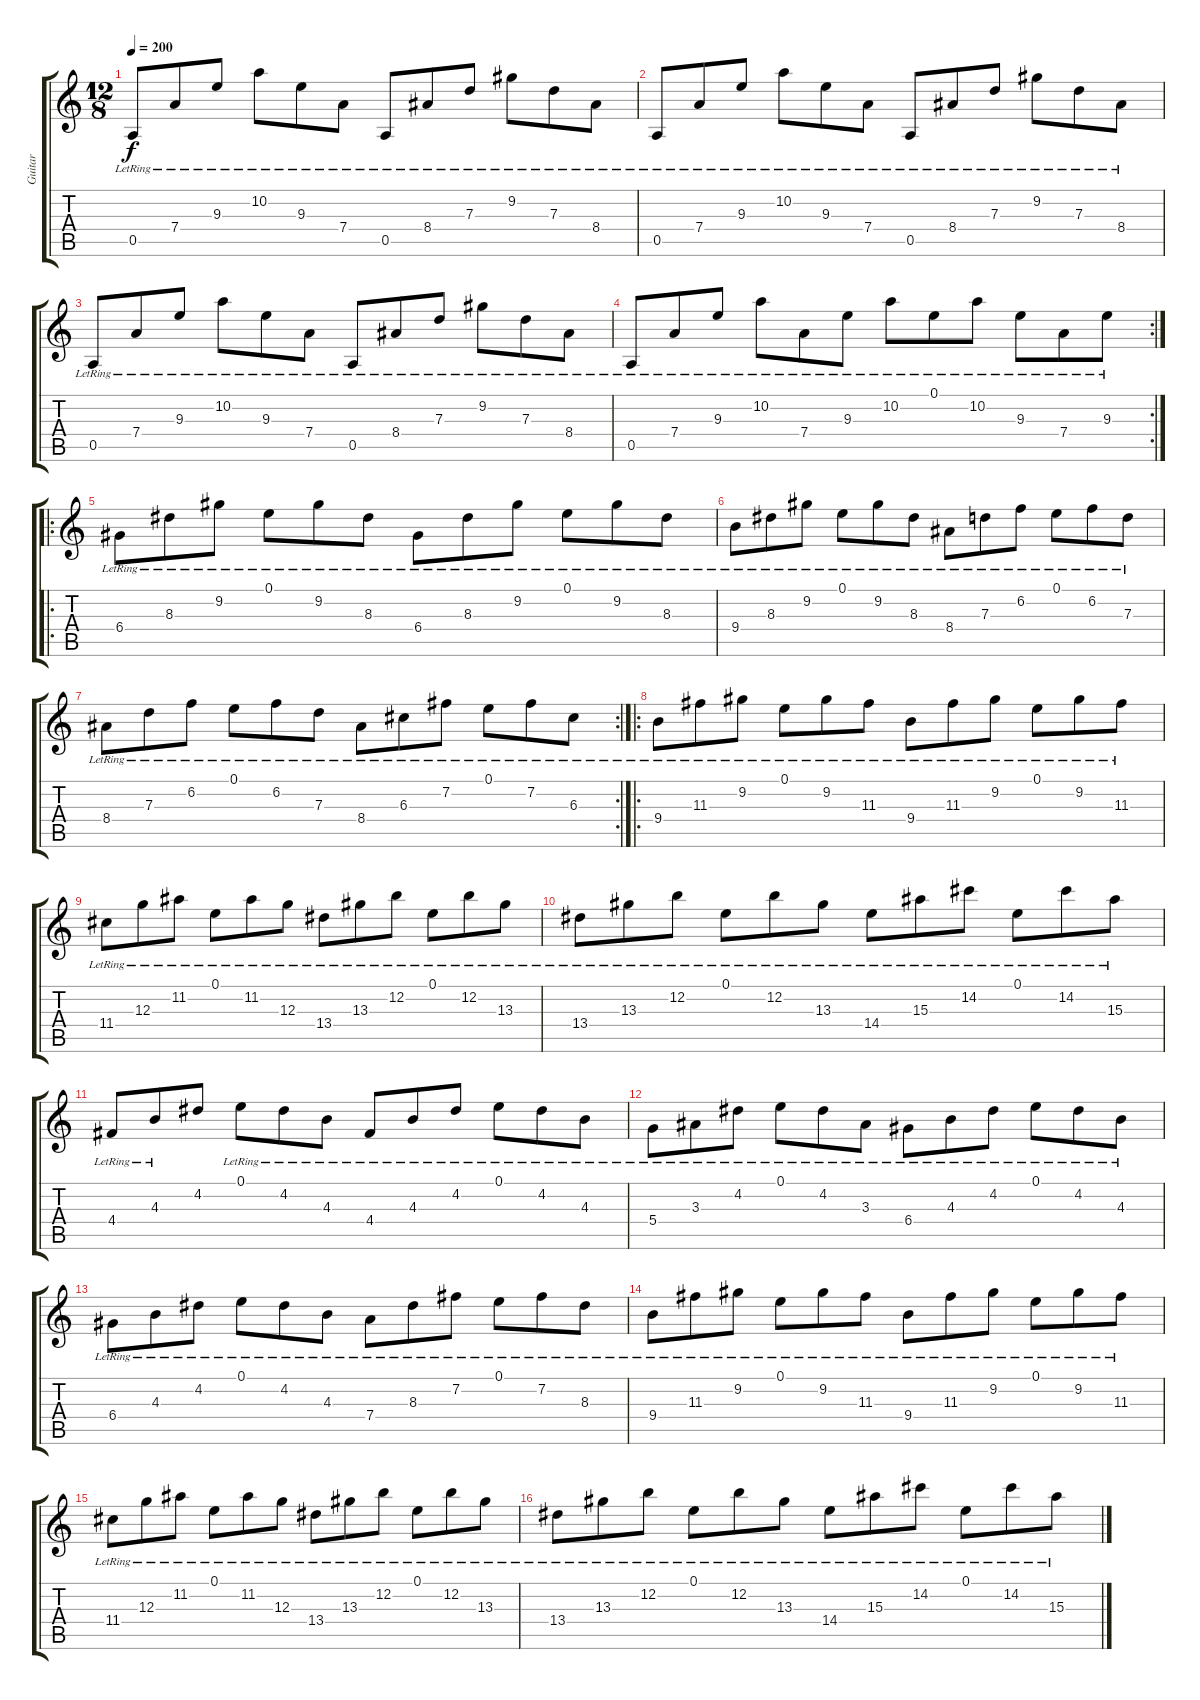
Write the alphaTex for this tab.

\track ("Guitar" "Guitar") {instrument acousticguitarsteel}
\staff {score tabs}
\tuning (E4 B3 G3 D3 A2 E2) {hide}
\ts (12 8)
\tempo 200
\clef g2
\ks c
0.5{lr}.8{dy f instrument acousticguitarsteel} 7.4{lr}.8 9.3{lr}.8 10.2{lr}.8 9.3{lr}.8 7.4{lr}.8 0.5{lr}.8 8.4{lr}.8 7.3{lr}.8 9.2{lr}.8 7.3{lr}.8 8.4{lr}.8 |
0.5{lr}.8 7.4{lr}.8 9.3{lr}.8 10.2{lr}.8 9.3{lr}.8 7.4{lr}.8 0.5{lr}.8 8.4{lr}.8 7.3{lr}.8 9.2{lr}.8 7.3{lr}.8 8.4{lr}.8 |
0.5{lr}.8 7.4{lr}.8 9.3{lr}.8 10.2{lr}.8 9.3{lr}.8 7.4{lr}.8 0.5{lr}.8 8.4{lr}.8 7.3{lr}.8 9.2{lr}.8 7.3{lr}.8 8.4{lr}.8 |
\rc 2
0.5{lr}.8 7.4{lr}.8 9.3{lr}.8 10.2{lr}.8 7.4{lr}.8 9.3{lr}.8 10.2{lr}.8 0.1{lr}.8 10.2{lr}.8 9.3{lr}.8 7.4{lr}.8 9.3{lr}.8 |
\ro
6.4{lr}.8 8.3{lr}.8 9.2{lr}.8 0.1{lr}.8 9.2{lr}.8 8.3{lr}.8 6.4{lr}.8 8.3{lr}.8 9.2{lr}.8 0.1{lr}.8 9.2{lr}.8 8.3{lr}.8 |
9.4{lr}.8 8.3{lr}.8 9.2{lr}.8 0.1{lr}.8 9.2{lr}.8 8.3{lr}.8 8.4{lr}.8 7.3{lr}.8 6.2{lr}.8 0.1{lr}.8 6.2{lr}.8 7.3{lr}.8 |
\rc 2
8.4{lr}.8 7.3{lr}.8 6.2{lr}.8 0.1{lr}.8 6.2{lr}.8 7.3{lr}.8 8.4{lr}.8 6.3{lr}.8 7.2{lr}.8 0.1{lr}.8 7.2{lr}.8 6.3{lr}.8 |
\ro
9.4{lr}.8 11.3{lr}.8 9.2{lr}.8 0.1{lr}.8 9.2{lr}.8 11.3{lr}.8 9.4{lr}.8 11.3{lr}.8 9.2{lr}.8 0.1{lr}.8 9.2{lr}.8 11.3{lr}.8 |
11.4{lr}.8 12.3{lr}.8 11.2{lr}.8 0.1{lr}.8 11.2{lr}.8 12.3{lr}.8 13.4{lr}.8 13.3{lr}.8 12.2{lr}.8 0.1{lr}.8 12.2{lr}.8 13.3{lr}.8 |
13.4{lr}.8 13.3{lr}.8 12.2{lr}.8 0.1{lr}.8 12.2{lr}.8 13.3{lr}.8 14.4{lr}.8 15.3{lr}.8 14.2{lr}.8 0.1{lr}.8 14.2{lr}.8 15.3{lr}.8 |
4.4{lr}.8 4.3{lr}.8 4.2.8 0.1{lr}.8 4.2{lr}.8 4.3{lr}.8 4.4{lr}.8 4.3{lr}.8 4.2{lr}.8 0.1{lr}.8 4.2{lr}.8 4.3{lr}.8 |
5.4{lr}.8 3.3{lr}.8 4.2{lr}.8 0.1{lr}.8 4.2{lr}.8 3.3{lr}.8 6.4{lr}.8 4.3{lr}.8 4.2{lr}.8 0.1{lr}.8 4.2{lr}.8 4.3{lr}.8 |
6.4{lr}.8 4.3{lr}.8 4.2{lr}.8 0.1{lr}.8 4.2{lr}.8 4.3{lr}.8 7.4{lr}.8 8.3{lr}.8 7.2{lr}.8 0.1{lr}.8 7.2{lr}.8 8.3{lr}.8 |
9.4{lr}.8 11.3{lr}.8 9.2{lr}.8 0.1{lr}.8 9.2{lr}.8 11.3{lr}.8 9.4{lr}.8 11.3{lr}.8 9.2{lr}.8 0.1{lr}.8 9.2{lr}.8 11.3{lr}.8 |
11.4{lr}.8 12.3{lr}.8 11.2{lr}.8 0.1{lr}.8 11.2{lr}.8 12.3{lr}.8 13.4{lr}.8 13.3{lr}.8 12.2{lr}.8 0.1{lr}.8 12.2{lr}.8 13.3{lr}.8 |
13.4{lr}.8 13.3{lr}.8 12.2{lr}.8 0.1{lr}.8 12.2{lr}.8 13.3{lr}.8 14.4{lr}.8 15.3{lr}.8 14.2{lr}.8 0.1{lr}.8 14.2{lr}.8 15.3{lr}.8
